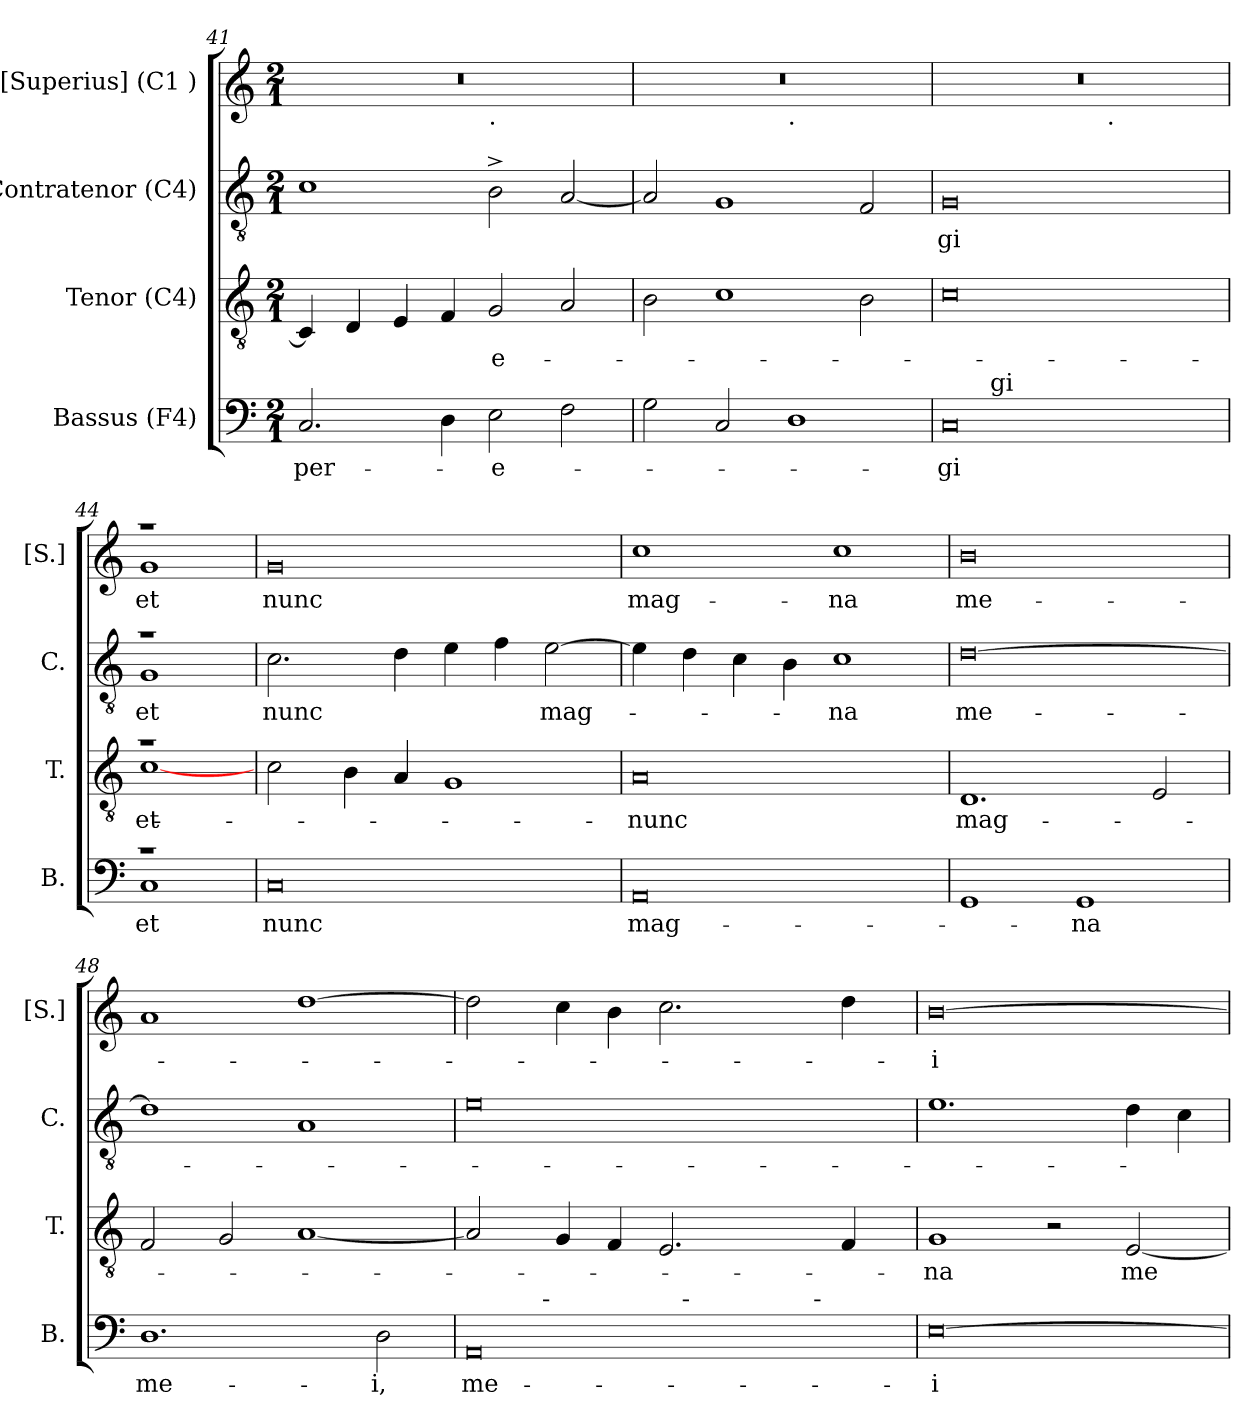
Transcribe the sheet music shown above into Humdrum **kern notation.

**kern	**text	**kern	**text	**kern	**text	**kern	**text
*part4	*part4	*part3	*part3	*part2	*part2	*part1	*part1
*staff4	*staff4	*staff3	*staff3	*staff2	*staff2	*staff1	*staff1
*I"Bassus (F4)	*	*I"Tenor (C4)	*	*I"Contratenor (C4)	*	*I"[Superius] (C1 )	*
*I'B.	*	*I'T.	*	*I'C.	*	*I'[S.]	*
*clefF4	*	*clefGv2	*	*clefGv2	*	*clefG2	*
*k[]	*	*k[]	*	*k[]	*	*k[]	*
*C:	*	*C:	*	*C:	*	*C:	*
*M2/1	*	*M2/1	*	*M2/1	*	*M2/1	*
=41	=41	=41	=41	=41	=41	=41	=41
!	!LO:LY:b	!	!	!	!	!	!
*	*	*	*	*	*	*^	*
2.C/	per-	4C/]	.	1c	.	0r	1ryy	.
.	.	4D/	.	.	.	.	.	.
.	.	4E/	.	.	.	.	.	.
4D\	.	4F/	.	.	.	.	.	.
!	!	!	!	!	!	!	!LO:TX:b:t=.	!
!	!LO:LY:b	!	!LO:LY:b	!	!	!	!	!
2E\	-e-	2G/	-e-	2B^>\	.	.	1ryy	.
2F\	.	2A/	.	[<2A/	.	.	.	.
=42	=42	=42	=42	=42	=42	=42	=42	=42
2G\	.	2B\	.	2A/]	.	0r	1ryy	.
2C/	.	1c	.	1G	.	.	.	.
!	!	!	!	!	!	!	!LO:TX:b:t=.	!
1D	.	.	.	.	.	.	1ryy	.
.	.	2B\	.	2F/	.	.	.	.
=43	=43	=43	=43	=43	=43	=43	=43	=43
!	!LO:LY:b:rj	!	!	!	!LO:LY:b:rj	!	!	!
*^	*	*	*	*	*	*	*	*
0C	4ryy	-gi	0c	.	0G	-gi	0r	2ryy	.
!	!LO:TX:a:t=gi	!	!	!	!	!	!	!	!
.	1..ryy	.	.	.	.	.	.	.	.
.	.	.	.	.	.	.	.	4...ryy	.
!	!	!	!	!	!	!	!	!LO:TX:b:t=.	!
.	.	.	.	.	.	.	.	1ryy	.
.	.	.	.	.	.	.	.	32ryy	.
!!LO:LB:g=z	!!
=44	=44	=44	=44	=44	=44	=44	=44	=44	=44
!	!	!LO:LY:b	!	!LO:LY:b	!	!LO:LY:b	!	!	!LO:LY:b
*	*	*	*^	*	*^	*	*	*	*
1rc	1C	et	1ra	[>1c	-et	1ra	1G	et	1raa	1g	et
=45	=45	=45	=45	=45	=45	=45	=45	=45	=45	=45	=45
!	!	!LO:LY:b	!	!	!	!	!	!LO:LY:b	!	!	!LO:LY:b
*v	*v	*	*	*	*	*v	*v	*	*v	*v	*
*	*	*v	*v	*	*	*	*	*
0C	nunc	2c\	.	2.c\	nunc	0g	nunc
.	.	4B\	.	.	.	.	.
.	.	4A/	.	4d\	.	.	.
.	.	1G	.	4e\	.	.	.
.	.	.	.	4f\	.	.	.
!	!	!	!	!	!LO:LY:b	!	!
.	.	.	.	[>2e\	mag-	.	.
=46	=46	=46	=46	=46	=46	=46	=46
!	!LO:LY:b	!	!LO:LY:b	!	!	!	!LO:LY:b
0AA	mag-	0A	nunc	4e\]	.	1cc	mag-
.	.	.	.	4d\	.	.	.
.	.	.	.	4c\	.	.	.
.	.	.	.	4B\	.	.	.
!	!	!	!	!	!LO:LY:b	!	!LO:LY:b
.	.	.	.	1c	-na	1cc	-na
=47	=47	=47	=47	=47	=47	=47	=47
!	!	!	!LO:LY:b	!	!LO:LY:b	!	!LO:LY:b
1GG	.	1.D	mag-	[>0d	me-	0b	me-
!	!LO:LY:b	!	!	!	!	!	!
1GG	-na	.	.	.	.	.	.
.	.	2E/	.	.	.	.	.
=48	=48	=48	=48	=48	=48	=48	=48
!	!LO:LY:b	!	!	!	!	!	!
1.D	me-	2F/	.	1d]	.	1a	.
.	.	2G/	.	.	.	.	.
.	.	[<1A	.	1A	.	[<1dd	.
!	!LO:LY:b	!	!	!	!	!	!
2D\	-i,	.	.	.	.	.	.
!!LO:LB:g=z
=49	=49	=49	=49	=49	=49	=49	=49
!	!LO:LY:b	!	!	!	!	!	!
*^	*	*	*	*	*	*	*
*	*^	*	*	*	*	*	*	*
*	*	*^	*	*	*	*	*	*	*
0AA	4...ryy	1ryy	1ryy	me-	2A/]	.	0e	.	2dd\]	.
!	!LO:TX:a:t=-	!	!	!	!	!	!	!	!	!
.	1ryy	.	.	.	.	.	.	.	.	.
.	.	.	.	.	4G/	.	.	.	4cc\	.
.	.	.	.	.	4F/	.	.	.	4b\	.
.	.	16ryy	2ryy	.	2.E/	.	.	.	2.cc\	.
!	!	!LO:TX:a:t=-	!	!	!	!	!	!	!	!
.	.	2...ryy	.	.	.	.	.	.	.	.
.	2ryy	.	.	.	.	.	.	.	.	.
.	.	.	8ryy	.	.	.	.	.	.	.
.	.	.	32ryy	.	.	.	.	.	.	.
!	!	!	!LO:TX:a:t=-	!	!	!	!	!	!	!
.	.	.	4ryy	.	.	.	.	.	.	.
.	.	.	.	.	4F/	.	.	.	4dd\	.
.	.	.	16.ryy	.	.	.	.	.	.	.
.	32ryy	.	.	.	.	.	.	.	.	.
=50	=50	=50	=50	=50	=50	=50	=50	=50	=50	=50
!	!	!	!	!LO:LY:b:rj	!	!LO:LY:b	!	!	!	!LO:LY:b:rj
*v	*v	*v	*v	*	*	*	*	*	*	*
[>0E	-i	1G	-na	1.e	.	[>0b	-i
.	.	2r	.	.	.	.	.
!	!	!	!LO:LY:b	!	!	!	!
.	.	[<2E/	me-	4d\	.	.	.
.	.	.	.	4c\	.	.	.
=	=	=	=	=	=	=	=
*-	*-	*-	*-	*-	*-	*-	*-
